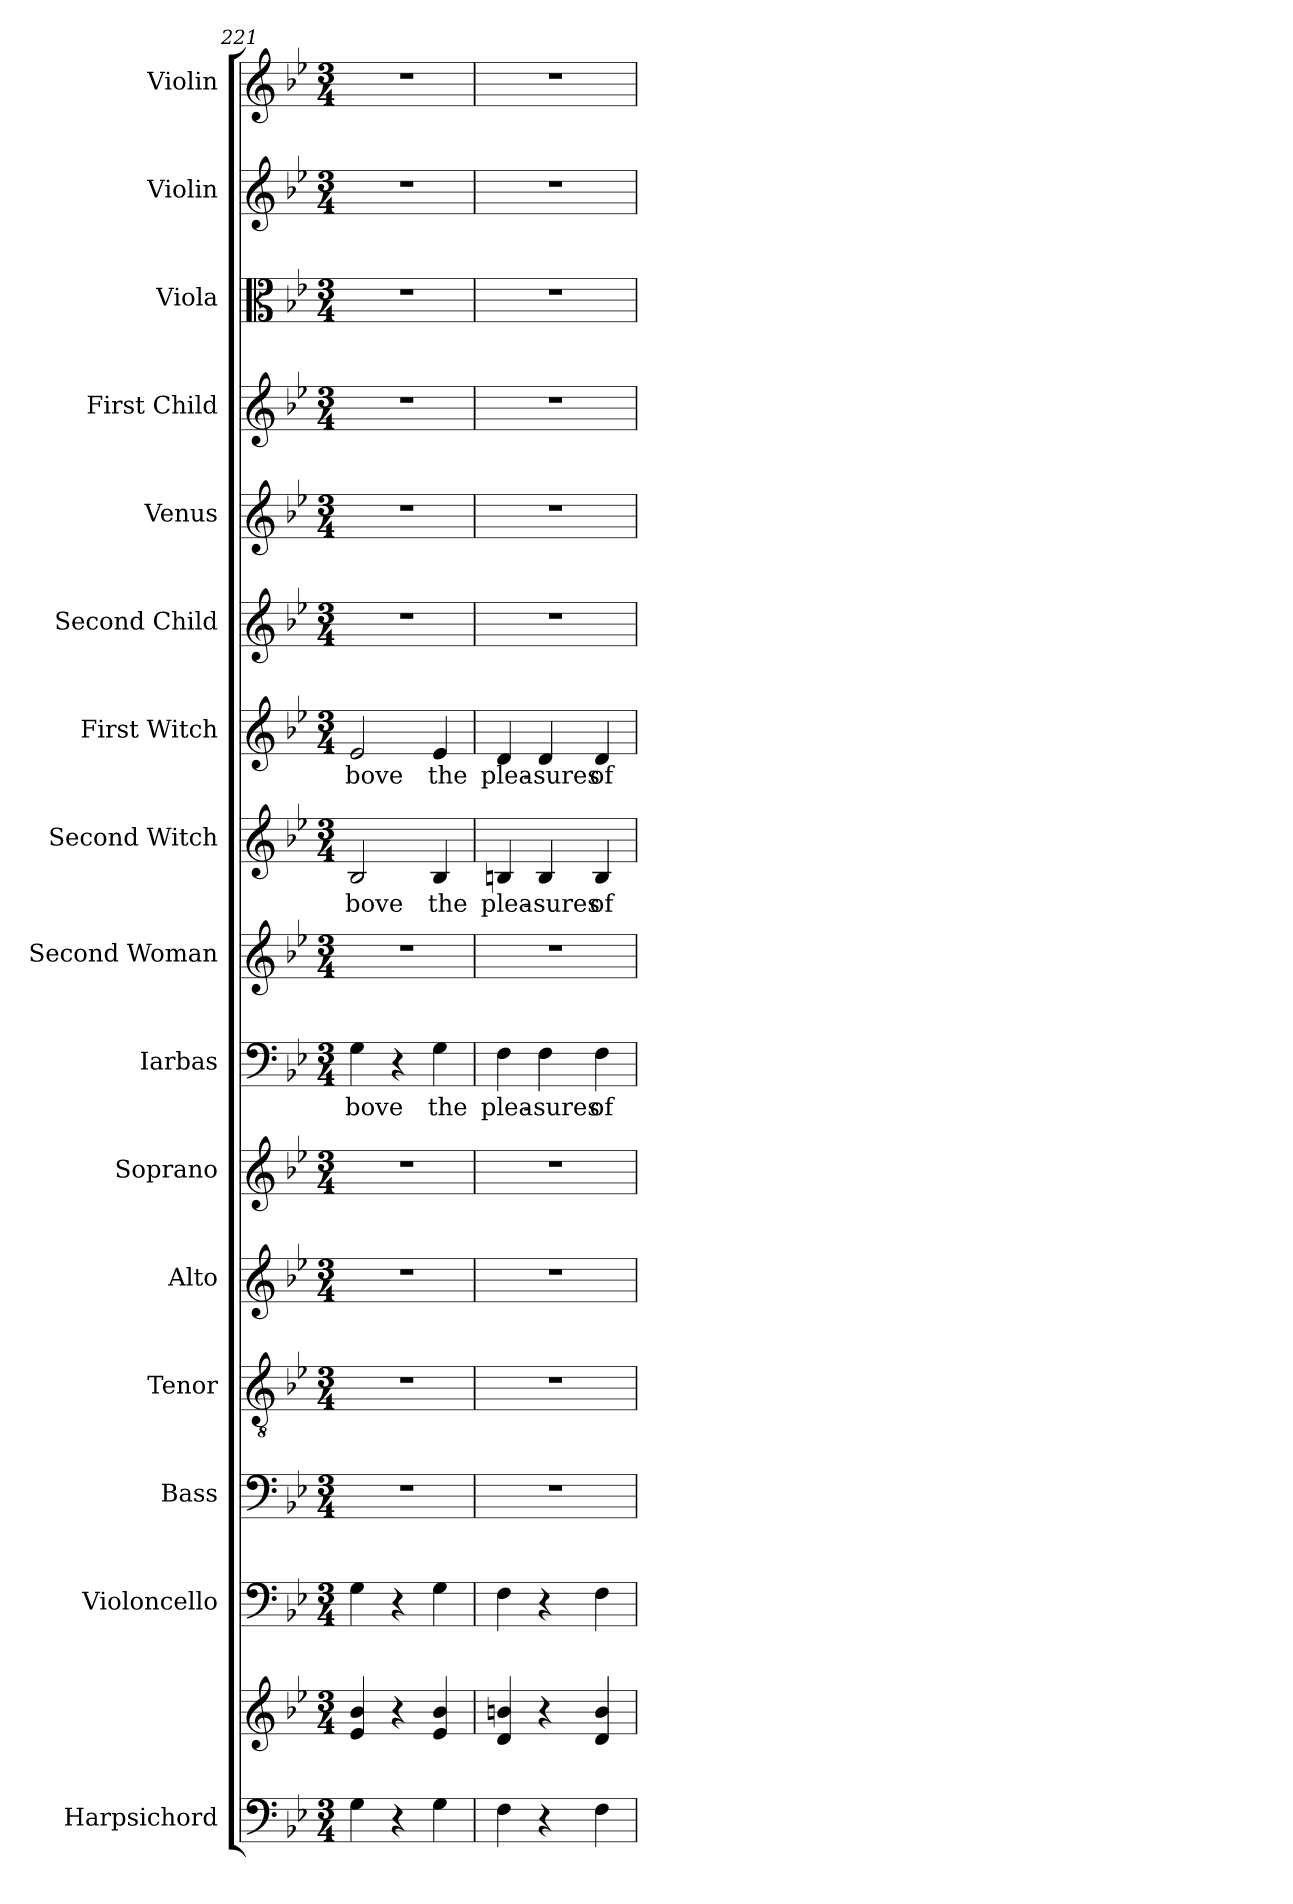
**kern	**kern	**kern	**kern	**kern	**kern	**kern	**kern	**text	**kern	**kern	**text	**kern	**text	**kern	**kern	**kern	**kern	**kern	**kern
*part16	*part16	*part15	*part14	*part13	*part12	*part11	*part10	*part10	*part9	*part8	*part8	*part7	*part7	*part6	*part5	*part4	*part3	*part2	*part1
*staff17	*staff16	*staff15	*staff14	*staff13	*staff12	*staff11	*staff10	*staff10	*staff9	*staff8	*staff8	*staff7	*staff7	*staff6	*staff5	*staff4	*staff3	*staff2	*staff1
*I"Harpsichord	*	*I"Violoncello	*I"Bass	*I"Tenor	*I"Alto	*I"Soprano	*I"Iarbas	*	*I"Second Woman	*I"Second Witch	*	*I"First Witch	*	*I"Second Child	*I"Venus	*I"First Child	*I"Viola	*I"Violin	*I"Violin
*I'Hch.	*	*I'Vc.	*I'B.	*I'T.	*I'A.	*I'S.	*I'I.	*	*I'2W	*I'W2.	*	*I'W1	*	*I'C2.	*I'V.	*I'C1	*I'Vla.	*I'Vln.	*I'Vln.
*clefF4	*clefG2	*clefF4	*clefF4	*clefGv2	*clefG2	*clefG2	*clefF4	*	*clefG2	*clefG2	*	*clefG2	*	*clefG2	*clefG2	*clefG2	*clefC3	*clefG2	*clefG2
*k[b-e-]	*k[b-e-]	*k[b-e-]	*k[b-e-]	*k[b-e-]	*k[b-e-]	*k[b-e-]	*k[b-e-]	*	*k[b-e-]	*k[b-e-]	*	*k[b-e-]	*	*k[b-e-]	*k[b-e-]	*k[b-e-]	*k[b-e-]	*k[b-e-]	*k[b-e-]
*M3/4	*M3/4	*M3/4	*M3/4	*M3/4	*M3/4	*M3/4	*M3/4	*	*M3/4	*M3/4	*	*M3/4	*	*M3/4	*M3/4	*M3/4	*M3/4	*M3/4	*M3/4
=221	=221	=221	=221	=221	=221	=221	=221	=221	=221	=221	=221	=221	=221	=221	=221	=221	=221	=221	=221
!	!	!	!	!	!	!	!	!LO:LY:b	!	!	!LO:LY:b	!	!LO:LY:b	!	!	!	!	!	!
4G\	4e-/ 4b-/	4G\	2.r	2.r	2.r	2.r	4G\	-bove	2.r	2B-/	-bove	2e-/	-bove	2.r	2.r	2.r	2.r	2.r	2.r
4r	4r	4r	.	.	.	.	4r	.	.	.	.	.	.	.	.	.	.	.	.
!	!	!	!	!	!	!	!	!LO:LY:b	!	!	!LO:LY:b	!	!LO:LY:b	!	!	!	!	!	!
4G\	4e-/ 4b-/	4G\	.	.	.	.	4G\	the	.	4B-/	the	4e-/	the	.	.	.	.	.	.
=222	=222	=222	=222	=222	=222	=222	=222	=222	=222	=222	=222	=222	=222	=222	=222	=222	=222	=222	=222
!	!	!	!	!	!	!	!	!LO:LY:b	!	!	!LO:LY:b	!	!LO:LY:b	!	!	!	!	!	!
4F\	4d/ 4bn/	4F\	2.r	2.r	2.r	2.r	4F\	plea-	2.r	4Bn/	plea-	4d/	plea-	2.r	2.r	2.r	2.r	2.r	2.r
!	!	!	!	!	!	!	!	!LO:LY:b	!	!	!LO:LY:b	!	!LO:LY:b	!	!	!	!	!	!
4r	4r	4r	.	.	.	.	4F\	-sures	.	4B/	-sures	4d/	-sures	.	.	.	.	.	.
!	!	!	!	!	!	!	!	!LO:LY:b	!	!	!LO:LY:b	!	!LO:LY:b	!	!	!	!	!	!
4F\	4d/ 4b/	4F\	.	.	.	.	4F\	of	.	4B/	of	4d/	of	.	.	.	.	.	.
=	=	=	=	=	=	=	=	=	=	=	=	=	=	=	=	=	=	=	=
*-	*-	*-	*-	*-	*-	*-	*-	*-	*-	*-	*-	*-	*-	*-	*-	*-	*-	*-	*-
